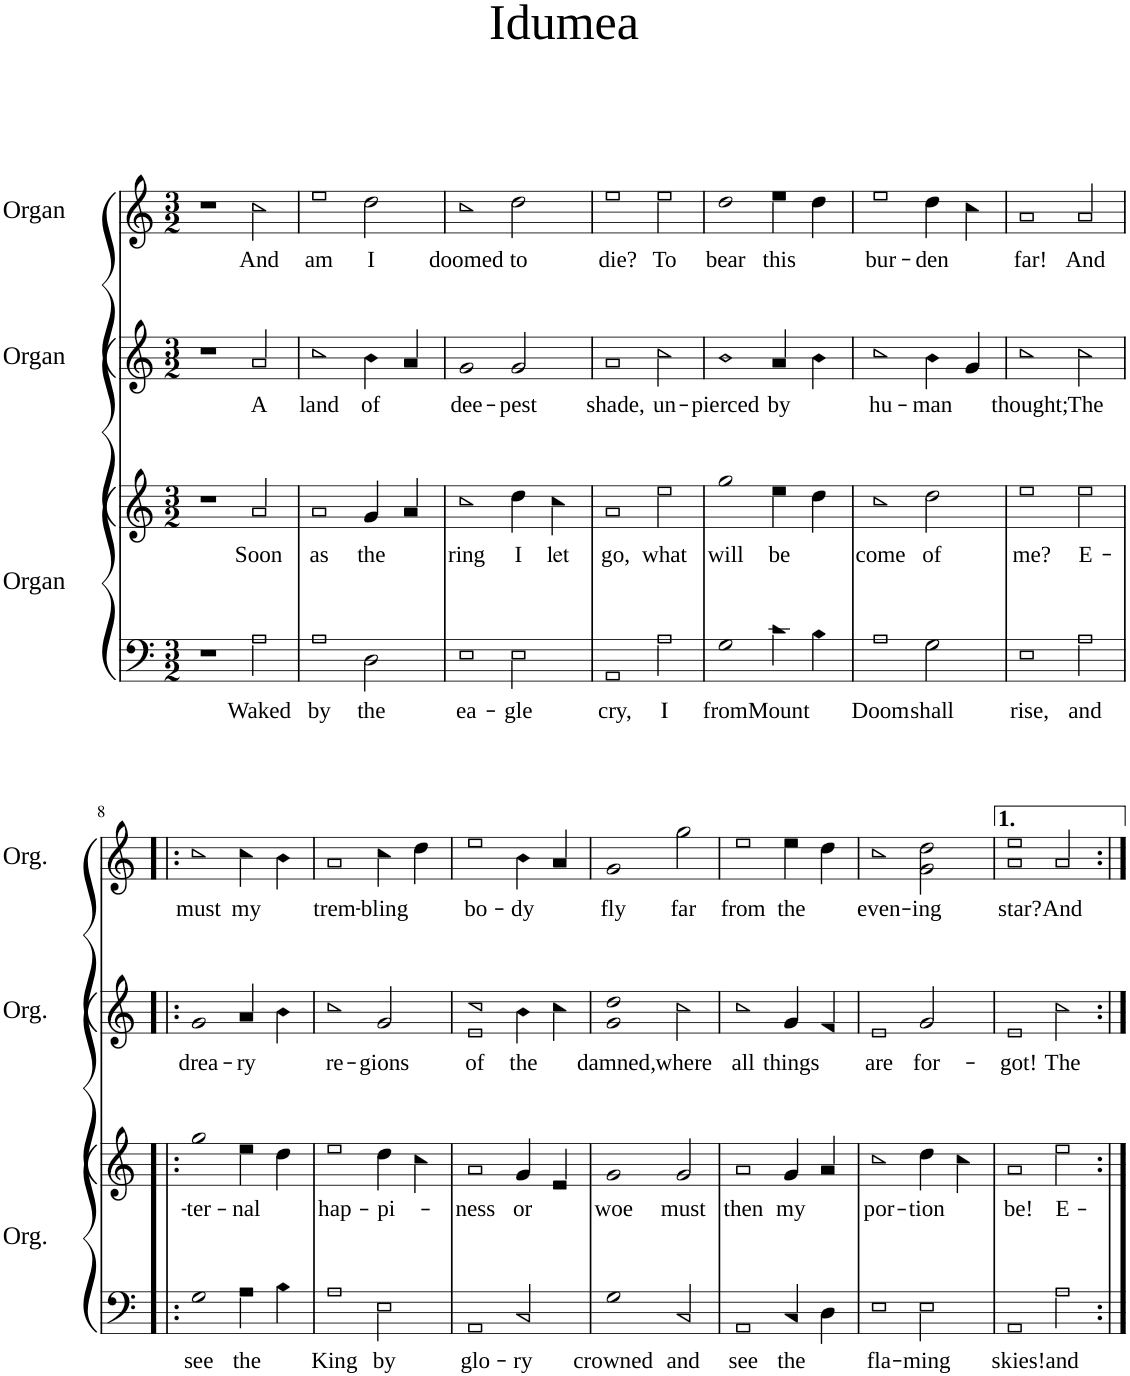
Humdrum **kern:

**kern	**text	**kern	**text	**kern	**text	**kern	**text
*part3	*part3	*part3	*part3	*part2	*part2	*part1	*part1
*staff4	*staff4	*staff3	*staff3	*staff2	*staff2	*staff1	*staff1
*I"Organ	*	*	*	*I"Organ	*	*I"Organ	*
*I'Org.	*	*	*	*I'Org.	*	*I'Org.	*
*clefF4	*	*clefG2	*	*clefG2	*	*clefG2	*
*k[]	*	*k[]	*	*k[]	*	*k[]	*
*M3/2	*	*M3/2	*	*M3/2	*	*M3/2	*
=1	=1	=1	=1	=1	=1	=1	=1
1r	.	1r	.	1r	.	1r	.
!	!LO:LY:b	!	!LO:LY:b	!	!LO:LY:b	!	!LO:LY:b
2A\	Waked	2a/	Soon	2a/	A	2cc\	And
=2	=2	=2	=2	=2	=2	=2	=2
!	!LO:LY:b	!	!LO:LY:b	!	!LO:LY:b	!	!LO:LY:b
1A	by	1a	as	1cc	land	1ee	am
!	!LO:LY:b	!	!LO:LY:b	!	!LO:LY:b	!	!LO:LY:b
2D\	the	4g/	the	4b\	of	2dd\	I
.	.	4a/	.	4a/	.	.	.
=3	=3	=3	=3	=3	=3	=3	=3
!	!LO:LY:b	!	!LO:LY:b	!	!LO:LY:b	!	!LO:LY:b
1E	ea-	1cc	ring	1g	dee-	1cc	doomed
!	!LO:LY:b	!	!LO:LY:b	!	!LO:LY:b	!	!LO:LY:b
2E\	-gle	4dd\	I	2g/	-pest	2dd\	to
!	!	!	!LO:LY:b	!	!	!	!
.	.	4cc\	let	.	.	.	.
=4	=4	=4	=4	=4	=4	=4	=4
!	!LO:LY:b	!	!LO:LY:b	!	!LO:LY:b	!	!LO:LY:b
1AA	cry,	1a	go,	1a	shade,	1ee	die?
!	!LO:LY:b	!	!LO:LY:b	!	!LO:LY:b	!	!LO:LY:b
2A\	I	2ee\	what	2cc\	un-	2ee\	To
=5	=5	=5	=5	=5	=5	=5	=5
!	!LO:LY:b	!	!LO:LY:b	!	!LO:LY:b	!	!LO:LY:b
1G	from	1gg	will	1b	-pierced	1dd	bear
!	!LO:LY:b	!	!LO:LY:b	!	!LO:LY:b	!	!LO:LY:b
4c\	Mount	4ee\	be	4a/	by	4ee\	this
4B\	.	4dd\	.	4b\	.	4dd\	.
=6	=6	=6	=6	=6	=6	=6	=6
!	!LO:LY:b	!	!LO:LY:b	!	!LO:LY:b	!	!LO:LY:b
1A	Doom	1cc	come	1cc	hu-	1ee	bur-
!	!LO:LY:b	!	!LO:LY:b	!	!LO:LY:b	!	!LO:LY:b
2G\	shall	2dd\	of	4b\	-man	4dd\	-den
.	.	.	.	4g/	.	4cc\	.
=7	=7	=7	=7	=7	=7	=7	=7
!	!LO:LY:b	!	!LO:LY:b	!	!LO:LY:b	!	!LO:LY:b
1E	rise,	1ee	me?	1cc	thought;	1a	far!
!	!LO:LY:b	!	!LO:LY:b	!	!LO:LY:b	!	!LO:LY:b
2A\	and	2ee\	E-	2cc\	The	2a/	And
!!LO:LB:g=z
=8!|:	=8!|:	=8!|:	=8!|:	=8!|:	=8!|:	=8!|:	=8!|:
!	!LO:LY:b	!	!LO:LY:b	!	!LO:LY:b	!	!LO:LY:b
1G	see	1gg	-ter-	1g	drea-	1cc	must
!	!LO:LY:b	!	!LO:LY:b	!	!LO:LY:b	!	!LO:LY:b
4A\	the	4ee\	-nal	4a/	-ry	4cc\	my
4B\	.	4dd\	.	4b\	.	4b\	.
=9	=9	=9	=9	=9	=9	=9	=9
!	!LO:LY:b	!	!LO:LY:b	!	!LO:LY:b	!	!LO:LY:b
1A	King	1ee	hap-	1cc	re-	1a	trem-
!	!LO:LY:b	!	!LO:LY:b	!	!LO:LY:b	!	!LO:LY:b
2E\	by	4dd\	-pi-	2g/	-gions	4cc\	-bling
.	.	4cc\	.	.	.	4dd\	.
=10	=10	=10	=10	=10	=10	=10	=10
!	!LO:LY:b	!	!LO:LY:b	!	!LO:LY:b	!	!LO:LY:b
1AA	glo-	1a	-ness	1e 1cc	of	1ee	bo-
!	!LO:LY:b	!	!LO:LY:b	!	!LO:LY:b	!	!LO:LY:b
2C/	-ry	4g/	or	4b\	the	4b\	-dy
.	.	4e/	.	4cc\	.	4a/	.
=11	=11	=11	=11	=11	=11	=11	=11
!	!LO:LY:b	!	!LO:LY:b	!	!LO:LY:b	!	!LO:LY:b
1G	crowned	1g	woe	1g 1dd	damned,	1g	fly
!	!LO:LY:b	!	!LO:LY:b	!	!LO:LY:b	!	!LO:LY:b
2C/	and	2g/	must	2cc\	where	2gg\	far
=12	=12	=12	=12	=12	=12	=12	=12
!	!LO:LY:b	!	!LO:LY:b	!	!LO:LY:b	!	!LO:LY:b
1AA	see	1a	then	1cc	all	1ee	from
!	!LO:LY:b	!	!LO:LY:b	!	!LO:LY:b	!	!LO:LY:b
4C/	the	4g/	my	4g/	things	4ee\	the
4D\	.	4a/	.	4f/	.	4dd\	.
=13	=13	=13	=13	=13	=13	=13	=13
!	!LO:LY:b	!	!LO:LY:b	!	!LO:LY:b	!	!LO:LY:b
1E	fla-	1cc	por-	1e	are	1cc	even-
!	!LO:LY:b	!	!LO:LY:b	!	!LO:LY:b	!	!LO:LY:b
2E\	-ming	4dd\	-tion	2g/	for-	2g\ 2dd\	-ing
.	.	4cc\	.	.	.	.	.
=14	=14	=14	=14	=14	=14	=14	=14
!	!LO:LY:b	!	!LO:LY:b	!	!LO:LY:b	!	!LO:LY:b
1AA	skies!	1a	be!	1e	-got!	1a 1ee	star?
!	!LO:LY:b	!	!LO:LY:b	!	!LO:LY:b	!	!LO:LY:b
2A\	and	2ee\	E-	2cc\	The	2a/	And
=:|!	=:|!	=:|!	=:|!	=:|!	=:|!	=:|!	=:|!
*-	*-	*-	*-	*-	*-	*-	*-
